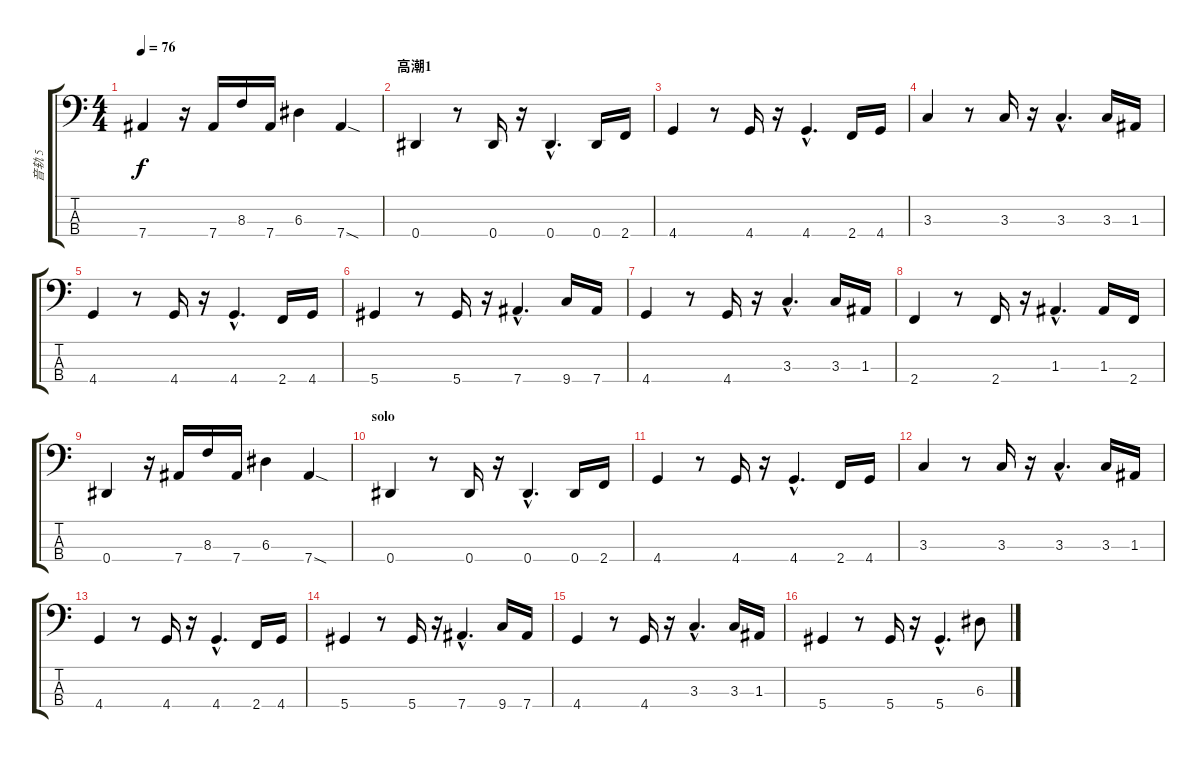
\track ("音轨 5" "音轨 5") {instrument electricbassfinger}
\staff {score tabs}
\tuning (G2 D2 A1 Eb1) {hide}
\ts (4 4)
\tempo 76
\clef f4
\ks c
7.4.4{dy f} r.16 7.4.16 8.3.16 7.4.16 6.3.4 7.4{sod}.4 |
\section ("" "高潮1")
0.4.4 r.8 0.4.16 r.16 0.4{hac}.4{d} 0.4.16 2.4.16 |
4.4.4 r.8 4.4.16 r.16 4.4{hac}.4{d} 2.4.16 4.4.16 |
3.3.4 r.8 3.3.16 r.16 3.3{hac}.4{d} 3.3.16 1.3.16 |
4.4.4 r.8 4.4.16 r.16 4.4{hac}.4{d} 2.4.16 4.4.16 |
5.4.4 r.8 5.4.16 r.16 7.4{hac}.4{d} 9.4.16 7.4.16 |
4.4.4 r.8 4.4.16 r.16 3.3{hac}.4{d} 3.3.16 1.3.16 |
2.4.4 r.8 2.4.16 r.16 1.3{hac}.4{d} 1.3.16 2.4.16 |
0.4.4 r.16 7.4.16 8.3.16 7.4.16 6.3.4 7.4{sod}.4 |
\section ("" "solo")
0.4.4 r.8 0.4.16 r.16 0.4{hac}.4{d} 0.4.16 2.4.16 |
4.4.4 r.8 4.4.16 r.16 4.4{hac}.4{d} 2.4.16 4.4.16 |
3.3.4 r.8 3.3.16 r.16 3.3{hac}.4{d} 3.3.16 1.3.16 |
4.4.4 r.8 4.4.16 r.16 4.4{hac}.4{d} 2.4.16 4.4.16 |
5.4.4 r.8 5.4.16 r.16 7.4{hac}.4{d} 9.4.16 7.4.16 |
4.4.4 r.8 4.4.16 r.16 3.3{hac}.4{d} 3.3.16 1.3.16 |
5.4.4 r.8 5.4.16 r.16 5.4{hac}.4{d} 6.3.8
